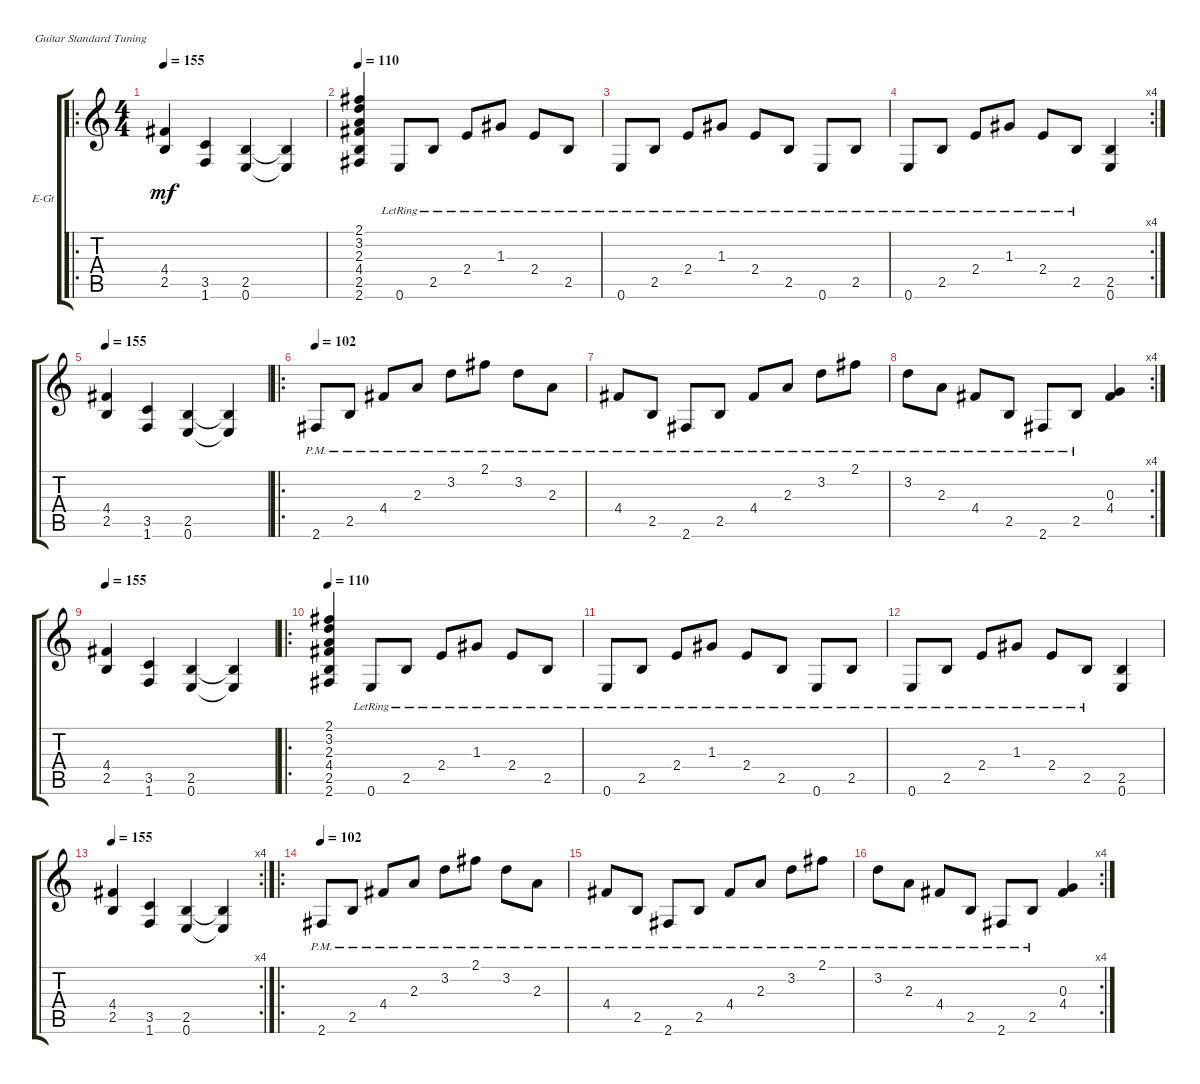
\defaultSystemsLayout 4
\bracketExtendMode groupsimilarinstruments
\firstSystemTrackNameOrientation horizontal
\otherSystemsTrackNameOrientation horizontal
\track ("Other dude" "E-Gt") {instrument distortionguitar}
\staff {score tabs}
\tuning (E4 B3 G3 D3 A2 E2)
\ro
\ts (4 4)
\tempo 155
\clef g2
\ks c
(2.5 4.4).4{dy mf instrument distortionguitar} (1.6 3.5).4 (0.6 2.5).4 (0.6{t} 2.5{t}).4 |
\tempo 110
(2.6 2.5 4.4 2.3 3.2 2.1).4 0.6{lr}.8 2.5{lr}.8 2.4{lr}.8 1.3{lr}.8 2.4{lr}.8 2.5{lr}.8 |
0.6{lr}.8 2.5{lr}.8 2.4{lr}.8 1.3{lr}.8 2.4{lr}.8 2.5{lr}.8 0.6{lr}.8 2.5{lr}.8 |
\rc 4
0.6{lr}.8 2.5{lr}.8 2.4{lr}.8 1.3{lr}.8 2.4{lr}.8 2.5{lr}.8 (0.6 2.5).4 |
\tempo 155
(2.5 4.4).4 (1.6 3.5).4 (0.6 2.5).4 (0.6{t} 2.5{t}).4 |
\ro
\tempo 102
2.6{pm}.8 2.5{pm}.8 4.4{pm}.8 2.3{pm}.8 3.2{pm}.8 2.1{pm}.8 3.2{pm}.8 2.3{pm}.8 |
4.4{pm}.8 2.5{pm}.8 2.6{pm}.8 2.5{pm}.8 4.4{pm}.8 2.3{pm}.8 3.2{pm}.8 2.1{pm}.8 |
\rc 4
3.2{pm}.8 2.3{pm}.8 4.4{pm}.8 2.5{pm}.8 2.6{pm}.8 2.5{pm}.8 (4.4 0.3).4 |
\tempo 155
(2.5 4.4).4 (1.6 3.5).4 (0.6 2.5).4 (0.6{t} 2.5{t}).4 |
\ro
\tempo 110
(2.6 2.5 4.4 2.3 3.2 2.1).4 0.6{lr}.8 2.5{lr}.8 2.4{lr}.8 1.3{lr}.8 2.4{lr}.8 2.5{lr}.8 |
0.6{lr}.8 2.5{lr}.8 2.4{lr}.8 1.3{lr}.8 2.4{lr}.8 2.5{lr}.8 0.6{lr}.8 2.5{lr}.8 |
0.6{lr}.8 2.5{lr}.8 2.4{lr}.8 1.3{lr}.8 2.4{lr}.8 2.5{lr}.8 (0.6 2.5).4 |
\rc 4
\tempo 155
(2.5 4.4).4 (1.6 3.5).4 (0.6 2.5).4 (0.6{t} 2.5{t}).4 |
\ro
\tempo 102
2.6{pm}.8 2.5{pm}.8 4.4{pm}.8 2.3{pm}.8 3.2{pm}.8 2.1{pm}.8 3.2{pm}.8 2.3{pm}.8 |
4.4{pm}.8 2.5{pm}.8 2.6{pm}.8 2.5{pm}.8 4.4{pm}.8 2.3{pm}.8 3.2{pm}.8 2.1{pm}.8 |
\rc 4
3.2{pm}.8 2.3{pm}.8 4.4{pm}.8 2.5{pm}.8 2.6{pm}.8 2.5{pm}.8 (4.4 0.3).4
